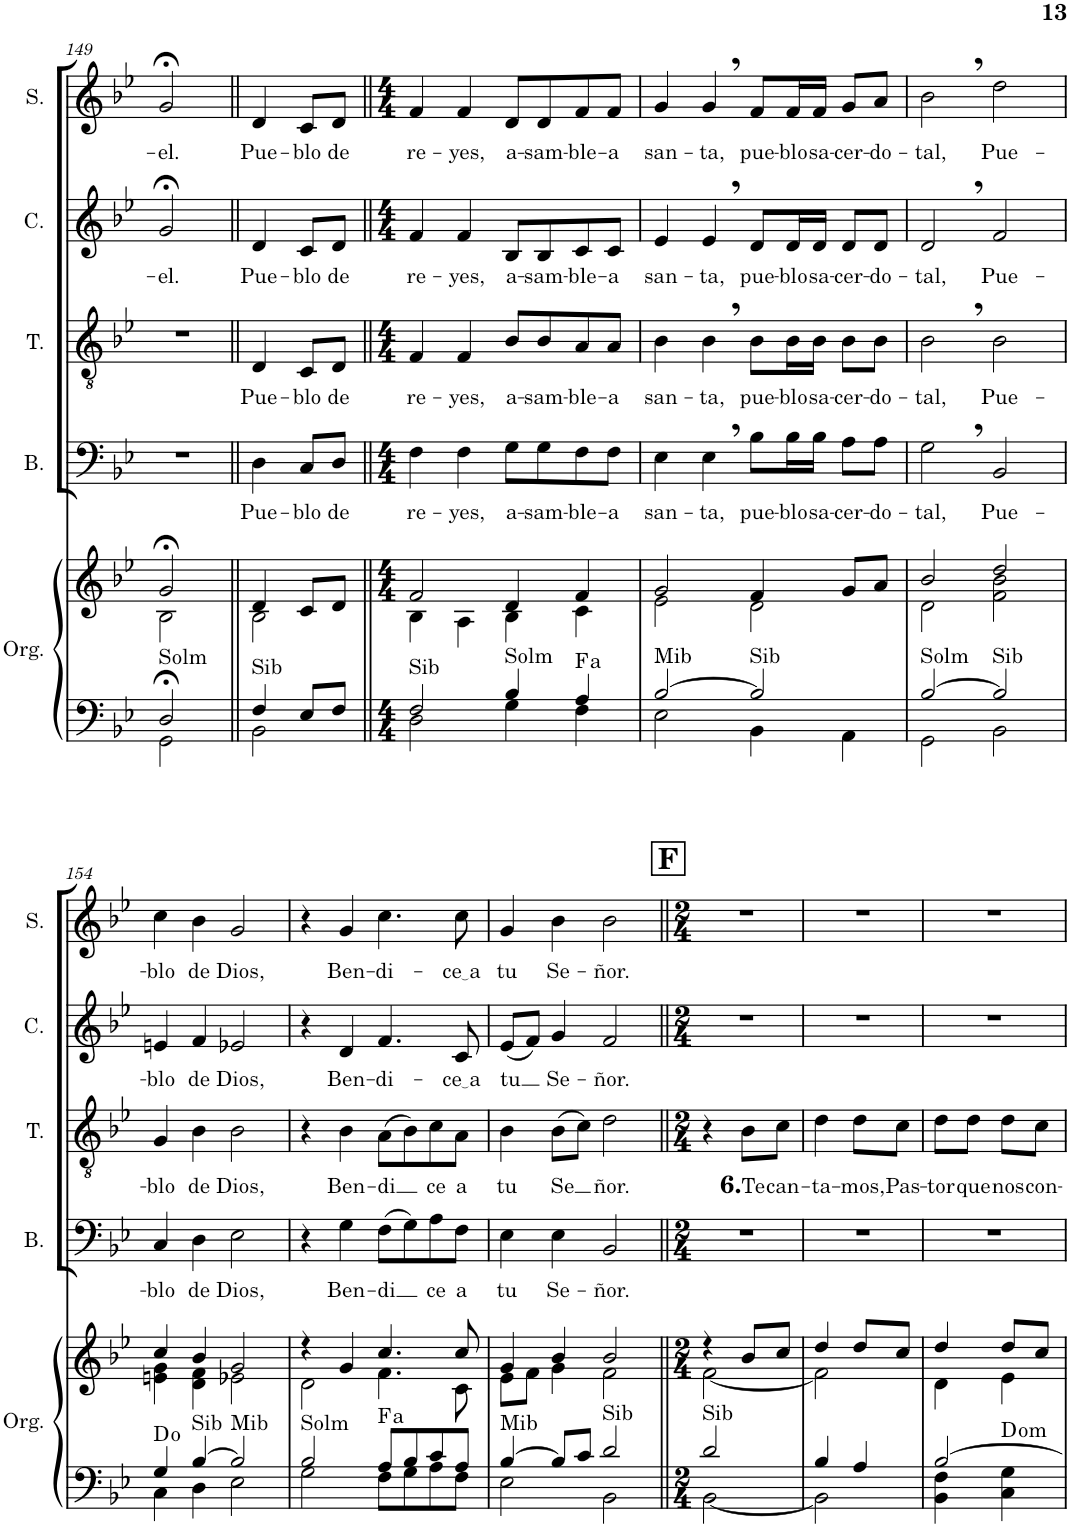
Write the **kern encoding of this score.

**kern	**kern	**harte	**kern	**text	**kern	**text	**kern	**text	**kern	**text
*part5	*part5	*part5	*part4	*part4	*part3	*part3	*part2	*part2	*part1	*part1
*staff6	*staff5	*	*staff4	*staff4	*staff3	*staff3	*staff2	*staff2	*staff1	*staff1
*I"Órgano	*	*	*I"Bajo	*	*I"Tenor	*	*I"Contralto	*	*I"Soprano	*
*	*	*	*I'B.	*	*I'T.	*	*I'C.	*	*I'S.	*
!!LO:PB:g=z
*clefF4	*clefG2	*	*clefF4	*	*clefGv2	*	*clefG2	*	*clefG2	*
*k[b-e-]	*k[b-e-]	*	*k[b-e-]	*	*k[b-e-]	*	*k[b-e-]	*	*k[b-e-]	*
*M2/4	*M2/4	*	*M2/4	*	*M2/4	*	*M2/4	*	*M2/4	*
=149	=149	=149	=149	=149	=149	=149	=149	=149	=149	=149
*^	*^	*	*	*	*	*	*	*	*	*
!	!	!	!	!LO:H:kt=Solm	!	!	!	!	!	!LO:LY:b	!	!LO:LY:b
2D;</	2GG\	2g;</	2B-\	N	2r	.	2r	.	2g;</	-el.	2g;</	-el.
=150||	=150||	=150||	=150||	=150||	=150||	=150||	=150||	=150||	=150||	=150||	=150||	=150||
!	!	!	!	!LO:H:kt=Sib	!	!LO:LY:b	!	!LO:LY:b	!	!LO:LY:b	!	!LO:LY:b
4F/	2BB-\	4d/	2B-\	N	4D\	Pue-	4D/	Pue-	4d/	Pue-	4d/	Pue-
!	!	!	!	!	!	!LO:LY:b	!	!LO:LY:b	!	!LO:LY:b	!	!LO:LY:b
8E-/L	.	8c/L	.	.	8C/L	-blo	8C/L	-blo	8c/L	-blo	8c/L	-blo
!	!	!	!	!	!	!LO:LY:b	!	!LO:LY:b	!	!LO:LY:b	!	!LO:LY:b
8F/J	.	8d/J	.	.	8D/J	de	8D/J	de	8d/J	de	8d/J	de
=151||	=151||	=151||	=151||	=151||	=151||	=151||	=151||	=151||	=151||	=151||	=151||	=151||
*M4/4	*	*M4/4	*	*	*M4/4	*	*M4/4	*	*M4/4	*	*M4/4	*
!	!	!	!	!LO:H:kt=Sib	!	!LO:LY:b	!	!LO:LY:b	!	!LO:LY:b	!	!LO:LY:b
2F/	2D\	2f/	4B-\	N	4F\	re-	4F/	re-	4f/	re-	4f/	re-
!	!	!	!	!	!	!LO:LY:b	!	!LO:LY:b	!	!LO:LY:b	!	!LO:LY:b
.	.	.	4A\	.	4F\	-yes,	4F/	-yes,	4f/	-yes,	4f/	-yes,
!	!	!	!	!LO:H:kt=Solm	!	!LO:LY:b	!	!LO:LY:b	!	!LO:LY:b	!	!LO:LY:b
4B-/	4G\	4d/	4B-\	N	8G\L	a-	8B-/L	a-	8B-/L	a-	8d/L	a-
!	!	!	!	!	!	!LO:LY:b	!	!LO:LY:b	!	!LO:LY:b	!	!LO:LY:b
.	.	.	.	.	8G\	-sam-	8B-/	-sam-	8B-/	-sam-	8d/	-sam-
!	!	!	!	!LO:H:kt=a	!	!LO:LY:b	!	!LO:LY:b	!	!LO:LY:b	!	!LO:LY:b
4A/	4F\	4f/	4c\	.	8F\	-ble-	8A/	-ble-	8c/	-ble-	8f/	-ble-
!	!	!	!	!	!	!LO:LY:b	!	!LO:LY:b	!	!LO:LY:b	!	!LO:LY:b
.	.	.	.	.	8F\J	-a	8A/J	-a	8c/J	-a	8f/J	-a
=152	=152	=152	=152	=152	=152	=152	=152	=152	=152	=152	=152	=152
!	!	!	!	!LO:H:kt=Mib	!	!LO:LY:b	!	!LO:LY:b	!	!LO:LY:b	!	!LO:LY:b
[2B-/	2E-\	2g/	2e-\	N	4E-\	san-	4B-\	san-	4e-/	san-	4g/	san-
!	!	!	!	!	!	!LO:LY:b	!	!LO:LY:b	!	!LO:LY:b	!	!LO:LY:b
.	.	.	.	.	4E-,\	-ta,	4B-,\	-ta,	4e-,/	-ta,	4g,/	-ta,
!	!	!	!	!LO:H:kt=Sib	!	!LO:LY:b	!	!LO:LY:b	!	!LO:LY:b	!	!LO:LY:b
2B-/]	4BB-\	4f/	2d\	N	8B-\L	pue-	8B-\L	pue-	8d/L	pue-	8f/L	pue-
!	!	!	!	!	!	!LO:LY:b	!	!LO:LY:b	!	!LO:LY:b	!	!LO:LY:b
.	.	.	.	.	16B-\L	-blo	16B-\L	-blo	16d/L	-blo	16f/L	-blo
!	!	!	!	!	!	!LO:LY:b	!	!LO:LY:b	!	!LO:LY:b	!	!LO:LY:b
.	.	.	.	.	16B-\JJ	sa-	16B-\JJ	sa-	16d/JJ	sa-	16f/JJ	sa-
!	!	!	!	!	!	!LO:LY:b	!	!LO:LY:b	!	!LO:LY:b	!	!LO:LY:b
.	4AA\	8g/L	.	.	8A\L	-cer-	8B-\L	-cer-	8d/L	-cer-	8g/L	-cer-
!	!	!	!	!	!	!LO:LY:b	!	!LO:LY:b	!	!LO:LY:b	!	!LO:LY:b
.	.	8a/J	.	.	8A\J	-do-	8B-\J	-do-	8d/J	-do-	8a/J	-do-
=153	=153	=153	=153	=153	=153	=153	=153	=153	=153	=153	=153	=153
!	!	!	!	!LO:H:kt=Solm	!	!LO:LY:b	!	!LO:LY:b	!	!LO:LY:b	!	!LO:LY:b
[2B-/	2GG\	2b-/	2d\	N	2G,\	-tal,	2B-,\	-tal,	2d,/	-tal,	2b-,\	-tal,
!	!	!	!	!LO:H:kt=Sib	!	!LO:LY:b	!	!LO:LY:b	!	!LO:LY:b	!	!LO:LY:b
2B-/]	2BB-\	2dd/	2f\ 2b-\	N	2BB-/	Pue-	2B-\	Pue-	2f/	Pue-	2dd\	Pue-
!!LO:LB:g=z
=154	=154	=154	=154	=154	=154	=154	=154	=154	=154	=154	=154	=154
!	!	!	!	!	!	!LO:LY:b	!	!LO:LY:b	!	!LO:LY:b	!	!LO:LY:b
4G/	4C\	4cc/	4en\ 4g\	D:dim	4C/	-blo	4G/	-blo	4en/	-blo	4cc\	-blo
!	!	!	!	!LO:H:kt=Sib	!	!LO:LY:b	!	!LO:LY:b	!	!LO:LY:b	!	!LO:LY:b
[4B-/	4D\	4b-/	4d\ 4f\	N	4D\	de	4B-\	de	4f/	de	4b-\	de
!	!	!	!	!LO:H:kt=Mib	!	!LO:LY:b	!	!LO:LY:b	!	!LO:LY:b	!	!LO:LY:b
2B-/]	2E-\	2g/	2e-X\	N	2E-\	Dios,	2B-\	Dios,	2e-X/	Dios,	2g/	Dios,
=155	=155	=155	=155	=155	=155	=155	=155	=155	=155	=155	=155	=155
!	!	!	!	!LO:H:kt=Solm	!	!	!	!	!	!	!	!
2B-/	2G\	4r	2d\	N	4r	.	4r	.	4r	.	4r	.
!	!	!	!	!	!	!LO:LY:b	!	!LO:LY:b	!	!LO:LY:b	!	!LO:LY:b
.	.	4g/	.	.	4G\	Ben-	4B-\	Ben-	4d/	Ben-	4g/	Ben-
!	!	!	!	!LO:H:kt=a	!	!LO:LY:b	!	!LO:LY:b	!	!LO:LY:b	!	!LO:LY:b
8A/L	8F\L	4.cc/	4.f\	.	(8F\L	-di	(8A\L	-di	4.f/	-di-	4.cc\	-di-
8B-/	8G\	.	.	.	8G\)	.	8B-\)	.	.	.	.	.
!	!	!	!	!	!	!LO:LY:b	!	!LO:LY:b	!	!	!	!
8c/	8A\	.	.	.	8A\	ce	8c\	ce	.	.	.	.
!	!	!	!	!	!	!LO:LY:b	!	!LO:LY:b	!	!LO:LY:b	!	!LO:LY:b
8A/J	8F\J	8cc/	8c\	.	8F\J	a	8A\J	a	8c/	ce a	8cc\	ce a
=156	=156	=156	=156	=156	=156	=156	=156	=156	=156	=156	=156	=156
!	!	!	!	!LO:H:kt=Mib	!	!LO:LY:b	!	!LO:LY:b	!	!LO:LY:b	!	!LO:LY:b
[4B-/	2E-\	4g/	8e-\L	N	4E-\	tu	4B-\	tu	(8e-/L	tu	4g/	tu
.	.	.	8f\J	.	.	.	.	.	8f/J)	.	.	.
!	!	!	!	!	!	!LO:LY:b	!	!LO:LY:b	!	!LO:LY:b	!	!LO:LY:b
8B-/L]	.	4b-/	4g\	.	4E-\	Se-	(8B-\L	Se	4g/	Se-	4b-\	Se-
8c/J	.	.	.	.	.	.	8c\J)	.	.	.	.	.
!	!	!	!	!LO:H:kt=Sib	!	!LO:LY:b	!	!LO:LY:b	!	!LO:LY:b	!	!LO:LY:b
2d/	2BB-\	2b-/	2f\	N	2BB-/	-ñor.	2d\	ñor.	2f/	-ñor.	2b-\	-ñor.
!!LO:REH:place=s1:a:B:cj:fs=14:t=F
=157||	=157||	=157||	=157||	=157||	=157||	=157||	=157||	=157||	=157||	=157||	=157||	=157||
*M2/4	*	*M2/4	*	*	*M2/4	*	*M2/4	*	*M2/4	*	*M2/4	*
!	!	!	!	!LO:H:kt=Sib	!	!	!	!	!	!	!	!
2d/	[2BB-\	4r	[2f\	N	2r	.	4r	.	2r	.	2r	.
!	!	!	!	!	!	!	!	!LO:LY:b	!	!	!	!
.	.	8b-/L	.	.	.	.	8B-\L	6. Te	.	.	.	.
!	!	!	!	!	!	!	!	!LO:LY:b	!	!	!	!
.	.	8cc/J	.	.	.	.	8c\J	can-	.	.	.	.
=158	=158	=158	=158	=158	=158	=158	=158	=158	=158	=158	=158	=158
!	!	!	!	!	!	!	!	!LO:LY:b	!	!	!	!
4B-/	2BB-\]	4dd/	2f\]	.	2r	.	4d\	-ta-	2r	.	2r	.
!	!	!	!	!	!	!	!	!LO:LY:b	!	!	!	!
4A/	.	8dd/L	.	.	.	.	8d\L	-mos,	.	.	.	.
!	!	!	!	!	!	!	!	!LO:LY:b	!	!	!	!
.	.	8cc/J	.	.	.	.	8c\J	Pas-	.	.	.	.
=159	=159	=159	=159	=159	=159	=159	=159	=159	=159	=159	=159	=159
!	!	!	!	!	!	!	!	!LO:LY:b	!	!	!	!
[2B-/	4BB-\ 4F\	4dd/	4d\	.	2r	.	8d\L	-tor	2r	.	2r	.
!	!	!	!	!	!	!	!	!LO:LY:b	!	!	!	!
.	.	.	.	.	.	.	8d\J	que	.	.	.	.
!	!	!	!	!	!	!	!	!LO:LY:b	!	!	!	!
.	4C\ 4G\	8dd/L	4e-\	D:dim	.	.	8d\L	nos	.	.	.	.
!	!	!	!	!	!	!	!	!LO:LY:b	!	!	!	!
.	.	8cc/J	.	.	.	.	8c\J	con-	.	.	.	.
*v	*v	*	*	*	*	*	*	*	*	*	*	*
*	*v	*v	*	*	*	*	*	*	*	*	*
=	=	=	=	=	=	=	=	=	=	=
*-	*-	*-	*-	*-	*-	*-	*-	*-	*-	*-
